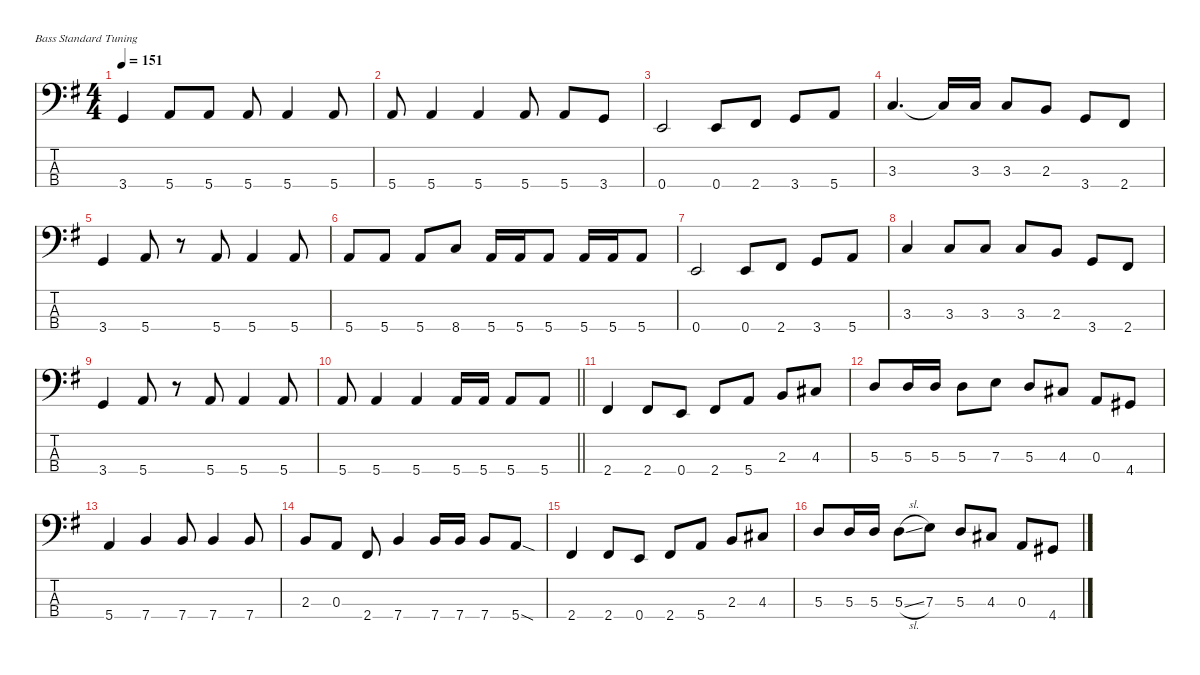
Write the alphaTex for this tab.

\defaultSystemsLayout 4
\hideDynamics
\bracketExtendMode nobrackets
\singleTrackTrackNamePolicy hidden
\multiTrackTrackNamePolicy hidden
\otherSystemsTrackNameOrientation horizontal
\track ("Cliff Burton" "el.bs.") {defaultSystemsLayout 4 instrument electricbassfinger}
\staff {score tabs}
\tuning (G2 D2 A1 E1)
\ts (4 4)
\tempo 151
\clef f4
\ks eminor
3.4{acc forcenatural}.4{dy f beam Up} 5.4{acc forcenatural}.8{beam Up} 5.4{acc forcenatural}.8{beam Up} 5.4{acc forcenatural}.8{beam Up} 5.4{acc forcenatural}.4{beam Up} 5.4{acc forcenatural}.8{beam Up} |
5.4{acc forcenatural}.8{beam Up} 5.4{acc forcenatural}.4{beam Up} 5.4{acc forcenatural}.4{beam Up} 5.4{acc forcenatural}.8{beam Up} 5.4{acc forcenatural}.8{beam Up} 3.4{acc forcenatural}.8{beam Up} |
0.4{acc forcenatural}.2{beam Up} 0.4{acc forcenatural}.8{beam Up} 2.4{acc #}.8{beam Up} 3.4{acc forcenatural}.8{beam Up} 5.4{acc forcenatural}.8{beam Up} |
3.3{acc forcenatural}.4{d beam Up} 3.3{t acc forcenatural}.16{beam Up} 3.3{acc forcenatural}.16{beam Up} 3.3{acc forcenatural}.8{beam Up} 2.3{acc forcenatural}.8{beam Up} 3.4{acc forcenatural}.8{beam Up} 2.4{acc #}.8{beam Up} |
3.4{acc forcenatural}.4{beam Up} 5.4{acc forcenatural}.8{beam Up} r.8{beam Up} 5.4{acc forcenatural}.8{beam Up} 5.4{acc forcenatural}.4{beam Up} 5.4{acc forcenatural}.8{beam Up} |
5.4{acc forcenatural}.8{beam Up} 5.4{acc forcenatural}.8{beam Up} 5.4{acc forcenatural}.8{beam Up} 8.4{acc forcenatural}.8{beam Up} 5.4{acc forcenatural}.16{beam Up} 5.4{acc forcenatural}.16{beam Up} 5.4{acc forcenatural}.8{beam Up} 5.4{acc forcenatural}.16{beam Up} 5.4{acc forcenatural}.16{beam Up} 5.4{acc forcenatural}.8{beam Up} |
0.4{acc forcenatural}.2{beam Up} 0.4{acc forcenatural}.8{beam Up} 2.4{acc #}.8{beam Up} 3.4{acc forcenatural}.8{beam Up} 5.4{acc forcenatural}.8{beam Up} |
3.3{acc forcenatural}.4{beam Up} 3.3{acc forcenatural}.8{beam Up} 3.3{acc forcenatural}.8{beam Up} 3.3{acc forcenatural}.8{beam Up} 2.3{acc forcenatural}.8{beam Up} 3.4{acc forcenatural}.8{beam Up} 2.4{acc #}.8{beam Up} |
3.4{acc forcenatural}.4{beam Up} 5.4{acc forcenatural}.8{beam Up} r.8{beam Up} 5.4{acc forcenatural}.8{beam Up} 5.4{acc forcenatural}.4{beam Up} 5.4{acc forcenatural}.8{beam Up} |
\barLineRight lightlight
5.4{acc forcenatural}.8{beam Up} 5.4{acc forcenatural}.4{beam Up} 5.4{acc forcenatural}.4{beam Up} 5.4{acc forcenatural}.16{beam Up} 5.4{acc forcenatural}.16{beam Up} 5.4{acc forcenatural}.8{beam Up} 5.4{acc forcenatural}.8{beam Up} |
2.4{acc #}.4{beam Up} 2.4{acc #}.8{beam Up} 0.4{acc forcenatural}.8{beam Up} 2.4{acc #}.8{beam Up} 5.4{acc forcenatural}.8{beam Up} 2.3{acc forcenatural}.8{beam Up} 4.3{acc #}.8{beam Up} |
5.3{acc forcenatural}.8{beam Up} 5.3{acc forcenatural}.16{beam Up} 5.3{acc forcenatural}.16{beam Up} 5.3{acc forcenatural}.8{beam Down} 7.3{acc forcenatural}.8{beam Down} 5.3{acc forcenatural}.8{beam Up} 4.3{acc #}.8{beam Up} 0.3{acc forcenatural}.8{beam Up} 4.4{acc #}.8{beam Up} |
5.4{acc forcenatural}.4{beam Up} 7.4{acc forcenatural}.4{beam Up} 7.4{acc forcenatural}.8{beam Up} 7.4{acc forcenatural}.4{beam Up} 7.4{acc forcenatural}.8{beam Up} |
2.3{acc forcenatural}.8{beam Up} 0.3{acc forcenatural}.8{beam Up} 2.4{acc #}.8{beam Up} 7.4{acc forcenatural}.4{beam Up} 7.4{acc forcenatural}.16{beam Up} 7.4{acc forcenatural}.16{beam Up} 7.4{acc forcenatural}.8{beam Up} 5.4{sod acc forcenatural}.8{beam Up} |
2.4{acc #}.4{beam Up} 2.4{acc #}.8{beam Up} 0.4{acc forcenatural}.8{beam Up} 2.4{acc #}.8{beam Up} 5.4{acc forcenatural}.8{beam Up} 2.3{acc forcenatural}.8{beam Up} 4.3{acc #}.8{beam Up} |
5.3{acc forcenatural}.8{beam Up} 5.3{acc forcenatural}.16{beam Up} 5.3{acc forcenatural}.16{beam Up} 5.3{sl acc forcenatural}.8{beam Down} 7.3{acc forcenatural}.8{beam Down} 5.3{acc forcenatural}.8{beam Up} 4.3{acc #}.8{beam Up} 0.3{acc forcenatural}.8{beam Up} 4.4{acc #}.8{beam Up}
